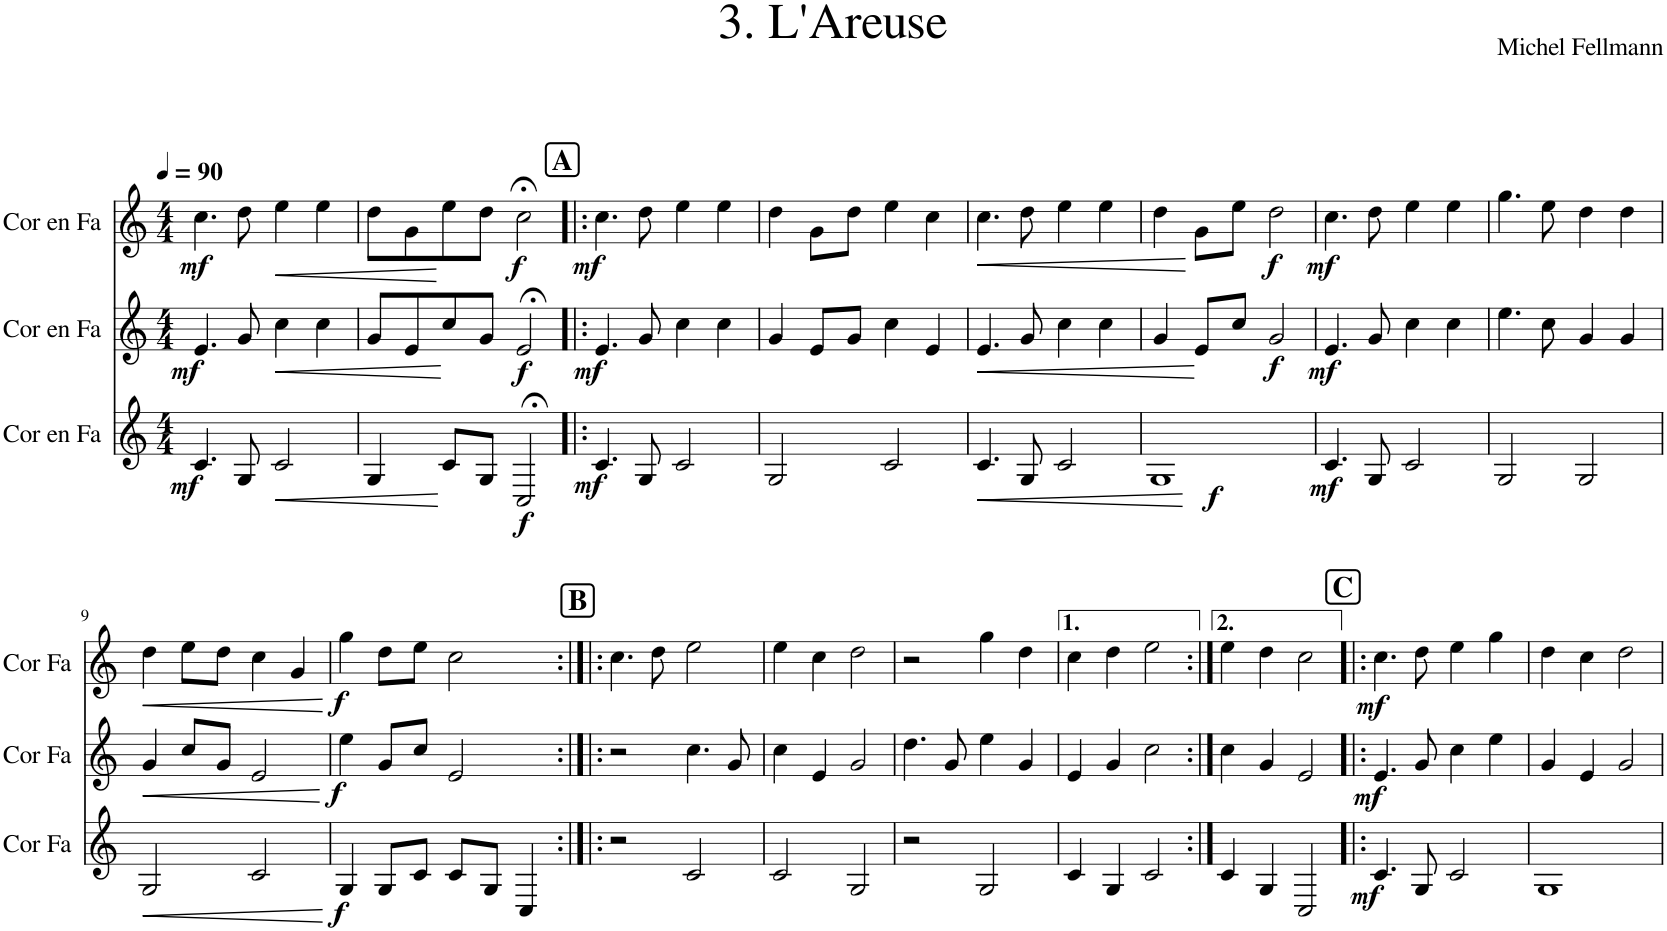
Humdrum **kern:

**kern	**dynam	**kern	**dynam	**kern	**dynam
*part3	*part3	*part2	*part2	*part1	*part1
*staff3	*staff3	*staff2	*staff2	*staff1	*staff1
*I"Cor en Fa	*	*I"Cor en Fa	*	*I"Cor en Fa	*
*I'Cor Fa	*	*I'Cor Fa	*	*I'Cor Fa	*
*clefG2	*	*clefG2	*	*clefG2	*
*Trd4c7	*	*Trd4c7	*	*Trd4c7	*
*k[]	*	*k[]	*	*k[]	*
*M4/4	*	*M4/4	*	*M4/4	*
*MM90	*	*MM90	*	*MM90	*
=1	=1	=1	=1	=1	=1
!	!LO:DY:b	!	!LO:DY:b	!	!LO:DY:b
4.c/	mf	4.e/	mf	4.cc\	mf
8G/	.	8g/	.	8dd\	.
!	!LO:HP:b	!	!LO:HP:b	!	!LO:HP:b
2c/	<	4cc\	<	4ee\	<
.	.	4cc\	.	4ee\	.
.	[	.	[	.	[
=2	=2	=2	=2	=2	=2
4G/	.	8g/L	.	8dd\L	.
.	.	8e/	.	8g\	.
8c/L	.	8cc/	.	8ee\	.
8G/J	.	8g/J	.	8dd\J	.
!	!LO:DY:b	!	!LO:DY:b	!	!LO:DY:b
2C;</	f	2e;</	f	2cc;<\	f
!!LO:REH:place=s1:a:B:cj:fs=14:t=A
=3!|:	=3!|:	=3!|:	=3!|:	=3!|:	=3!|:
!	!LO:DY:b	!	!LO:DY:b	!	!LO:DY:b
4.c/	mf	4.e/	mf	4.cc\	mf
8G/	.	8g/	.	8dd\	.
2c/	.	4cc\	.	4ee\	.
.	.	4cc\	.	4ee\	.
=4	=4	=4	=4	=4	=4
2G/	.	4g/	.	4dd\	.
.	.	8e/L	.	8g\L	.
.	.	8g/J	.	8dd\J	.
2c/	.	4cc\	.	4ee\	.
.	.	4e/	.	4cc\	.
=5	=5	=5	=5	=5	=5
!	!LO:HP:b	!	!LO:HP:b	!	!LO:HP:b
4.c/	<	4.e/	<	4.cc\	<
8G/	.	8g/	.	8dd\	.
2c/	.	4cc\	.	4ee\	.
.	.	4cc\	.	4ee\	.
.	[	.	[	.	[
=6	=6	=6	=6	=6	=6
!	!LO:DY:b	!	!	!	!
1G	f	4g/	.	4dd\	.
.	.	8e/L	.	8g\L	.
.	.	8cc/J	.	8ee\J	.
!	!	!	!LO:DY:b	!	!LO:DY:b
.	.	2g/	f	2dd\	f
=7	=7	=7	=7	=7	=7
!	!LO:DY:b	!	!LO:DY:b	!	!LO:DY:b
4.c/	mf	4.e/	mf	4.cc\	mf
8G/	.	8g/	.	8dd\	.
2c/	.	4cc\	.	4ee\	.
.	.	4cc\	.	4ee\	.
=8	=8	=8	=8	=8	=8
2G/	.	4.ee\	.	4.gg\	.
.	.	8cc\	.	8ee\	.
2G/	.	4g/	.	4dd\	.
.	.	4g/	.	4dd\	.
!!LO:LB:g=z
=9	=9	=9	=9	=9	=9
!	!LO:HP:b	!	!LO:HP:b	!	!LO:HP:b
2G/	<	4g/	<	4dd\	<
.	.	8cc/L	.	8ee\L	.
.	.	8g/J	.	8dd\J	.
2c/	.	2e/	.	4cc\	.
.	.	.	.	4g/	.
.	[	.	[	.	[
=10	=10	=10	=10	=10	=10
!	!LO:DY:b	!	!LO:DY:b	!	!LO:DY:b
4G/	f	4ee\	f	4gg\	f
8G/L	.	8g/L	.	8dd\L	.
8c/J	.	8cc/J	.	8ee\J	.
8c/L	.	2e/	.	2cc\	.
8G/J	.	.	.	.	.
4C/	.	.	.	.	.
!!LO:REH:place=s1:a:B:cj:fs=14:t=B
=11:|!|:	=11:|!|:	=11:|!|:	=11:|!|:	=11:|!|:	=11:|!|:
2r	.	2r	.	4.cc\	.
.	.	.	.	8dd\	.
2c/	.	4.cc\	.	2ee\	.
.	.	8g/	.	.	.
=12	=12	=12	=12	=12	=12
2c/	.	4cc\	.	4ee\	.
.	.	4e/	.	4cc\	.
2G/	.	2g/	.	2dd\	.
=13	=13	=13	=13	=13	=13
2r	.	4.dd\	.	2r	.
.	.	8g/	.	.	.
2G/	.	4ee\	.	4gg\	.
.	.	4g/	.	4dd\	.
=14	=14	=14	=14	=14	=14
4c/	.	4e/	.	4cc\	.
4G/	.	4g/	.	4dd\	.
2c/	.	2cc\	.	2ee\	.
=15:|!	=15:|!	=15:|!	=15:|!	=15:|!	=15:|!
4c/	.	4cc\	.	4ee\	.
4G/	.	4g/	.	4dd\	.
2C/	.	2e/	.	2cc\	.
!!LO:REH:place=s1:a:B:cj:fs=14:t=C
=16!|:	=16!|:	=16!|:	=16!|:	=16!|:	=16!|:
!	!LO:DY:b	!	!LO:DY:b	!	!LO:DY:b
4.c/	mf	4.e/	mf	4.cc\	mf
8G/	.	8g/	.	8dd\	.
2c/	.	4cc\	.	4ee\	.
.	.	4ee\	.	4gg\	.
=17	=17	=17	=17	=17	=17
1G	.	4g/	.	4dd\	.
.	.	4e/	.	4cc\	.
.	.	2g/	.	2dd\	.
=	=	=	=	=	=
*-	*-	*-	*-	*-	*-
